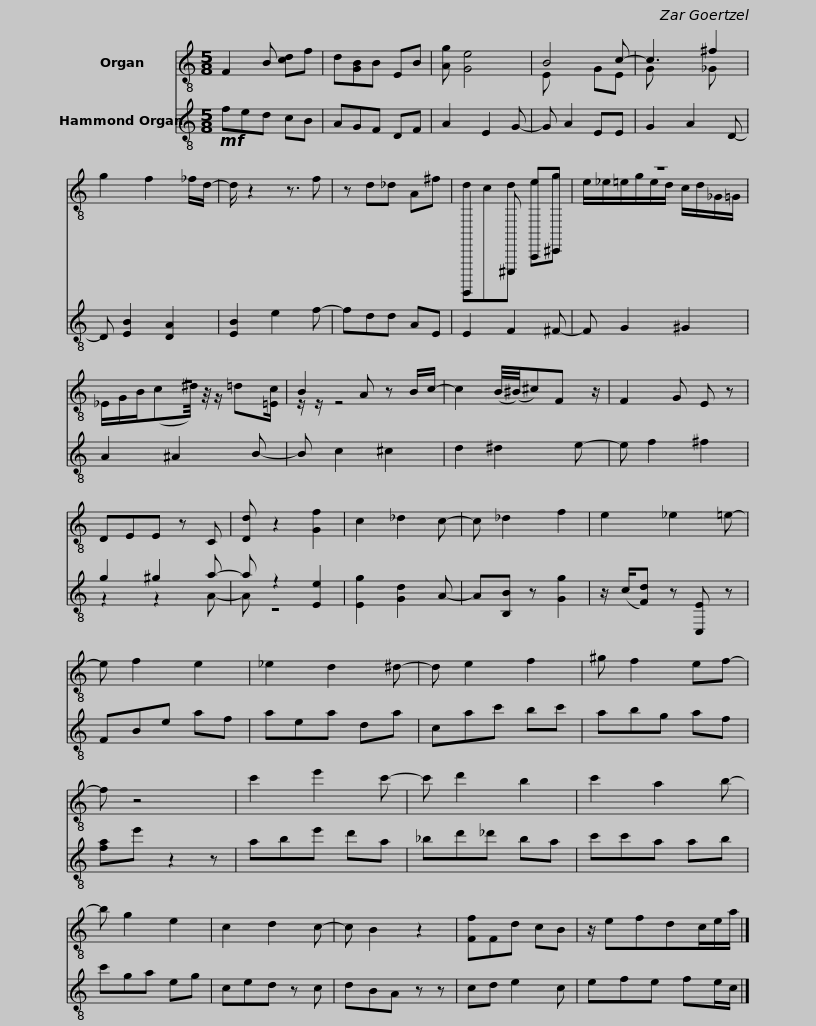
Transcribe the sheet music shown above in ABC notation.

X:1
%%score ( 1 2 ) ( 3 4 )
L:1/8
M:5/8
I:linebreak $
K:C
V:1 treble-8
V:2 treble-8
V:3 treble-8
V:4 treble-8
V:1
 F2 B [cd]f | d[GB]B EB | [Ag] [Ge]4 | B4 c- | c3 ^f2 | %5
 g2 f2 _f/d/- | d/ z2 z3/2 f |$ z d_d A^f | C,,,,2 ^C,,, A,,,^C,, | z5 | %10
 z5 |$ B2 A z B/c/- | c2 (B/4(^B/4)^c)F z/ | F2 G E z | DEE z C | %15
 [Dd] z2 [Gf]2 | c2 _d2 c- | c _d2 f2 |$ e2 _e2 =e- | e f2 e2 | %20
 _e2 d2 ^d- | d e2 f2 | ^g f2 ef- | f z4 | c'2 e'2 c'- |$ %25
 c' d'2 b2 | c'2 a2 b- | b g2 e2 | c2 d2 c- | c B2 z2 | %30
 [Ff]Fd cB |$ z/ efdc/e/a/ |] %32
V:2
 x5 | x5 | x5 | E x2 GE | G x2 _G x | %5
 x5 | x5 |$ x5 | dcd eg | e/_e/=e/g/e/d/ c/d/_G/=G/ | %10
 _E/G/B/(c^d/4) z/4 z/ =d[=Ec]/ |$ z/ z/ z4 | x5 | x5 | x5 | %15
 x5 | x5 | x5 |$ x5 | x5 | %20
 x5 | x5 | x5 | x5 | x5 |$ %25
 x5 | x5 | x5 | x5 | x5 | %30
 x5 |$ x5 |] %32
V:3
!mf! fed cB | AGF DF | A2 E2 G- | G A2 EE | G2 A2 D- | %5
 D [EB]2 [DA]2 | [EB]2 e2 f- |$ fdd AE | E2 F2 ^F- | F G2 ^G2 | %10
 A2 ^A2 B- |$ B c2 ^c2 | d2 ^d2 e- | e f2 ^f2 | g2 ^g2 a- | %15
 a z2 [Ee]2 | [Eg]2 [Gd]2 A- | A[B,B] z [Gg]2 |$ z/ (c/[Fd]) z [C,E] z | FBe af | %20
 aea da | cac' bc' | abg af | [fa]e' z2 z | abe' d'a |$ %25
 _bd'_d' ba | c'c'a ab | c'ga eg | ced z c | dBA z z | %30
 cd e2 c |$ efe fe/c/ |] %32
V:4
 x5 | x5 | x5 | x5 | x5 | %5
 x5 | x5 |$ x5 | x5 | x5 | %10
 x5 |$ x5 | x5 | x5 | z2 z2 A- | %15
 A z4 | x5 | x5 |$ x5 | x5 | %20
 x5 | x5 | x5 | x5 | x5 |$ %25
 x5 | x5 | x5 | x5 | x5 | %30
 x5 |$ x5 |] %32
